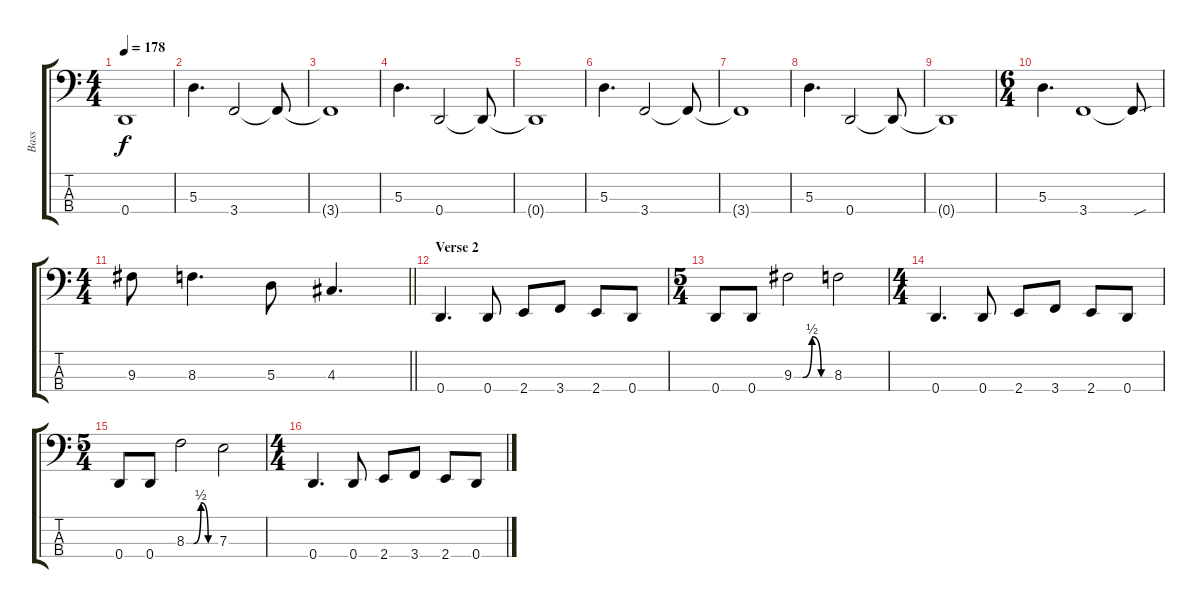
\track ("Bass" "Bass") {instrument electricbassfinger}
\staff {score tabs}
\tuning (G2 D2 A1 D1) {hide}
\ts (4 4)
\tempo 178
\clef f4
\ks c
0.4{t}.1{dy f} |
5.3.4{d} 3.4.2 3.4{t}.8 |
3.4{t}.1 |
5.3.4{d} 0.4.2 0.4{t}.8 |
0.4{t}.1 |
5.3.4{d} 3.4.2 3.4{t}.8 |
3.4{t}.1 |
5.3.4{d} 0.4.2 0.4{t}.8 |
0.4{t}.1 |
\ts (6 4)
5.3.4{d} 3.4.1 3.4{sou t}.8 |
\ts (4 4)
\barLineRight lightlight
9.3.8 8.3.4{d} 5.3.8 4.3.4{d} |
\section ("" "Verse 2")
0.4.4{d} 0.4.8 2.4.8 3.4.8 2.4.8 0.4.8 |
\ts (5 4)
0.4.8 0.4.8 9.3{be (custom 0 0 15 0 30 2 45 0 60 0)}.2 8.3.2 |
\ts (4 4)
0.4.4{d} 0.4.8 2.4.8 3.4.8 2.4.8 0.4.8 |
\ts (5 4)
0.4.8 0.4.8 8.3{be (custom 0 0 15 0 30 2 45 0 60 0)}.2 7.3.2 |
\ts (4 4)
0.4.4{d} 0.4.8 2.4.8 3.4.8 2.4.8 0.4.8
